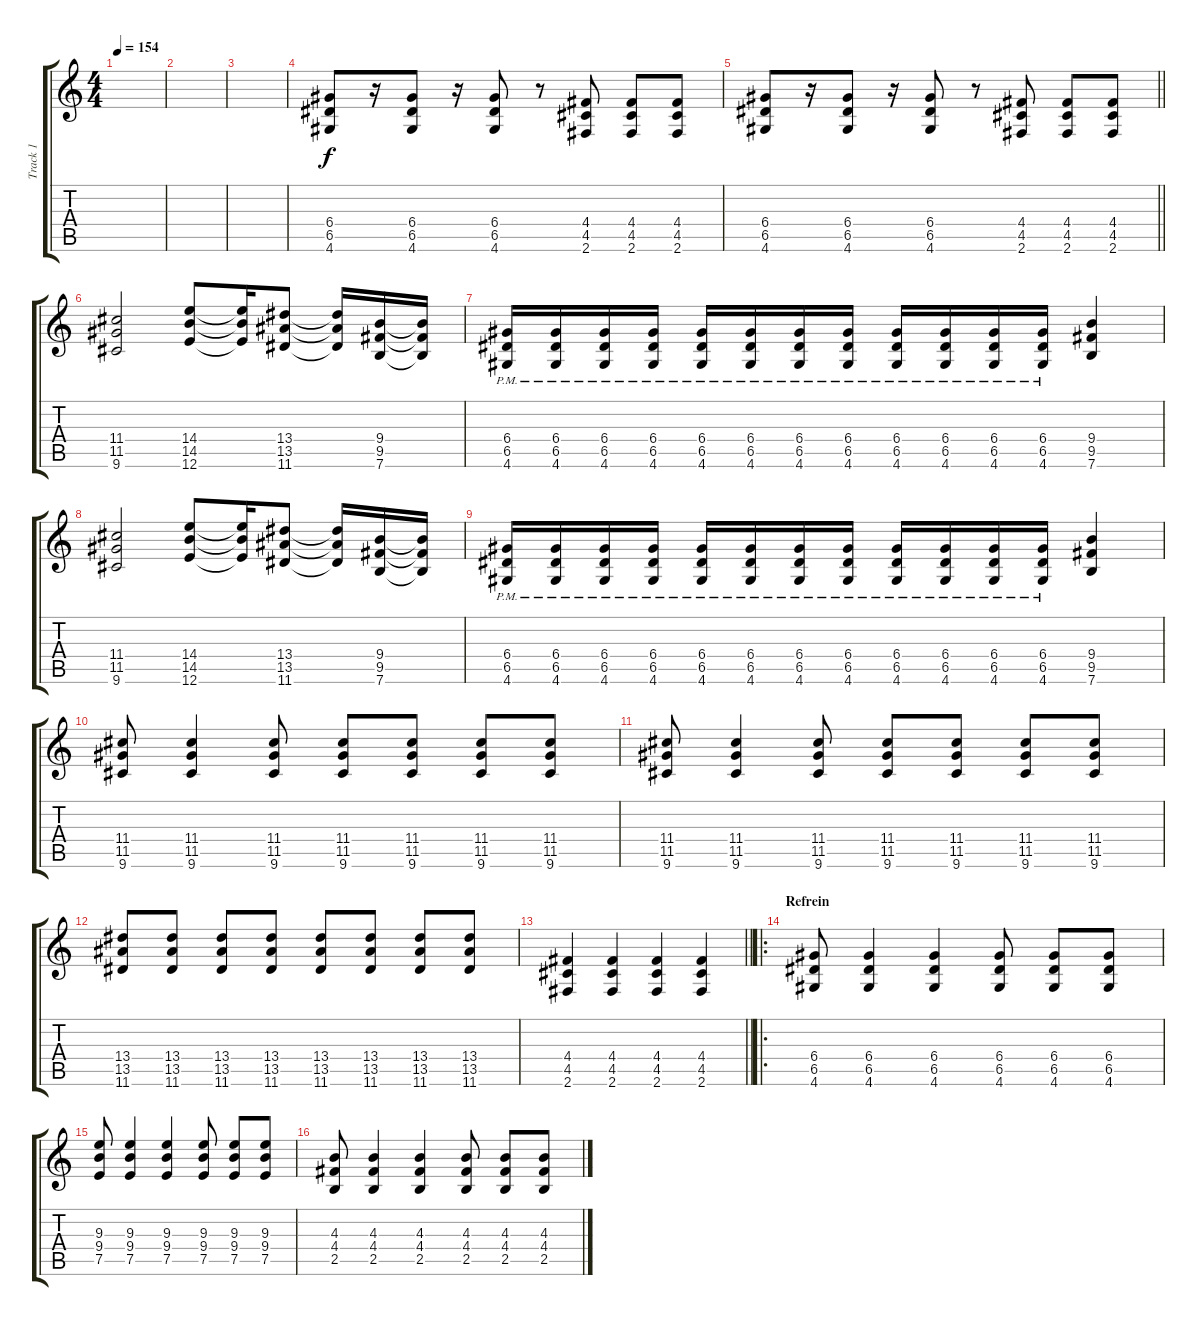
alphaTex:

\track ("Track 1" "Track 1") {instrument electricguitarclean}
\staff {score tabs}
\tuning (E4 B3 G3 D3 A2 E2) {hide}
\ts (4 4)
\tempo 154
\clef g2
\ks c
|
|
|
(6.4 6.5 4.6).8 r.16 (6.4 6.5 4.6).8 r.16 (6.4 6.5 4.6).8 r.8 (4.4 4.5 2.6).8 (4.4 4.5 2.6).8 (4.4 4.5 2.6).8 |
\barLineRight lightlight
(6.4 6.5 4.6).8 r.16 (6.4 6.5 4.6).8 r.16 (6.4 6.5 4.6).8 r.8 (4.4 4.5 2.6).8 (4.4 4.5 2.6).8 (4.4 4.5 2.6).8 |
(11.4 11.5 9.6).2 (14.4 14.5 12.6).8 (14.4{t} 14.5{t} 12.6{t}).16 (13.4 13.5 11.6).8 (13.4{t} 13.5{t} 11.6{t}).16 (9.4 9.5 7.6).16 (9.4{t} 9.5{t} 7.6{t}).16 |
(6.4{pm} 6.5{pm} 4.6{pm}).16 (6.4{pm} 6.5{pm} 4.6{pm}).16 (6.4{pm} 6.5{pm} 4.6{pm}).16 (6.4{pm} 6.5{pm} 4.6{pm}).16 (6.4{pm} 6.5{pm} 4.6{pm}).16 (6.4{pm} 6.5{pm} 4.6{pm}).16 (6.4{pm} 6.5{pm} 4.6{pm}).16 (6.4{pm} 6.5{pm} 4.6{pm}).16 (6.4{pm} 6.5{pm} 4.6{pm}).16 (6.4{pm} 6.5{pm} 4.6{pm}).16 (6.4{pm} 6.5{pm} 4.6{pm}).16 (6.4{pm} 6.5{pm} 4.6{pm}).16 (9.4 9.5 7.6).4 |
(11.4 11.5 9.6).2 (14.4 14.5 12.6).8 (14.4{t} 14.5{t} 12.6{t}).16 (13.4 13.5 11.6).8 (13.4{t} 13.5{t} 11.6{t}).16 (9.4 9.5 7.6).16 (9.4{t} 9.5{t} 7.6{t}).16 |
(6.4{pm} 6.5{pm} 4.6{pm}).16 (6.4{pm} 6.5{pm} 4.6{pm}).16 (6.4{pm} 6.5{pm} 4.6{pm}).16 (6.4{pm} 6.5{pm} 4.6{pm}).16 (6.4{pm} 6.5{pm} 4.6{pm}).16 (6.4{pm} 6.5{pm} 4.6{pm}).16 (6.4{pm} 6.5{pm} 4.6{pm}).16 (6.4{pm} 6.5{pm} 4.6{pm}).16 (6.4{pm} 6.5{pm} 4.6{pm}).16 (6.4{pm} 6.5{pm} 4.6{pm}).16 (6.4{pm} 6.5{pm} 4.6{pm}).16 (6.4{pm} 6.5{pm} 4.6{pm}).16 (9.4 9.5 7.6).4 |
(11.4 11.5 9.6).8 (11.4 11.5 9.6).4 (11.4 11.5 9.6).8 (11.4 11.5 9.6).8 (11.4 11.5 9.6).8 (11.4 11.5 9.6).8 (11.4 11.5 9.6).8 |
(11.4 11.5 9.6).8 (11.4 11.5 9.6).4 (11.4 11.5 9.6).8 (11.4 11.5 9.6).8 (11.4 11.5 9.6).8 (11.4 11.5 9.6).8 (11.4 11.5 9.6).8 |
(13.4 13.5 11.6).8 (13.4 13.5 11.6).8 (13.4 13.5 11.6).8 (13.4 13.5 11.6).8 (13.4 13.5 11.6).8 (13.4 13.5 11.6).8 (13.4 13.5 11.6).8 (13.4 13.5 11.6).8 |
\barLineRight lightlight
(4.4 4.5 2.6).4 (4.4 4.5 2.6).4 (4.4 4.5 2.6).4 (4.4 4.5 2.6).4 |
\ro
\section ("" "Refrein")
(6.4 6.5 4.6).8 (6.4 6.5 4.6).4 (6.4 6.5 4.6).4 (6.4 6.5 4.6).8 (6.4 6.5 4.6).8 (6.4 6.5 4.6).8 |
(9.3 9.4 7.5).8 (9.3 9.4 7.5).4 (9.3 9.4 7.5).4 (9.3 9.4 7.5).8 (9.3 9.4 7.5).8 (9.3 9.4 7.5).8 |
(4.3 4.4 2.5).8 (4.3 4.4 2.5).4 (4.3 4.4 2.5).4 (4.3 4.4 2.5).8 (4.3 4.4 2.5).8 (4.3 4.4 2.5).8
